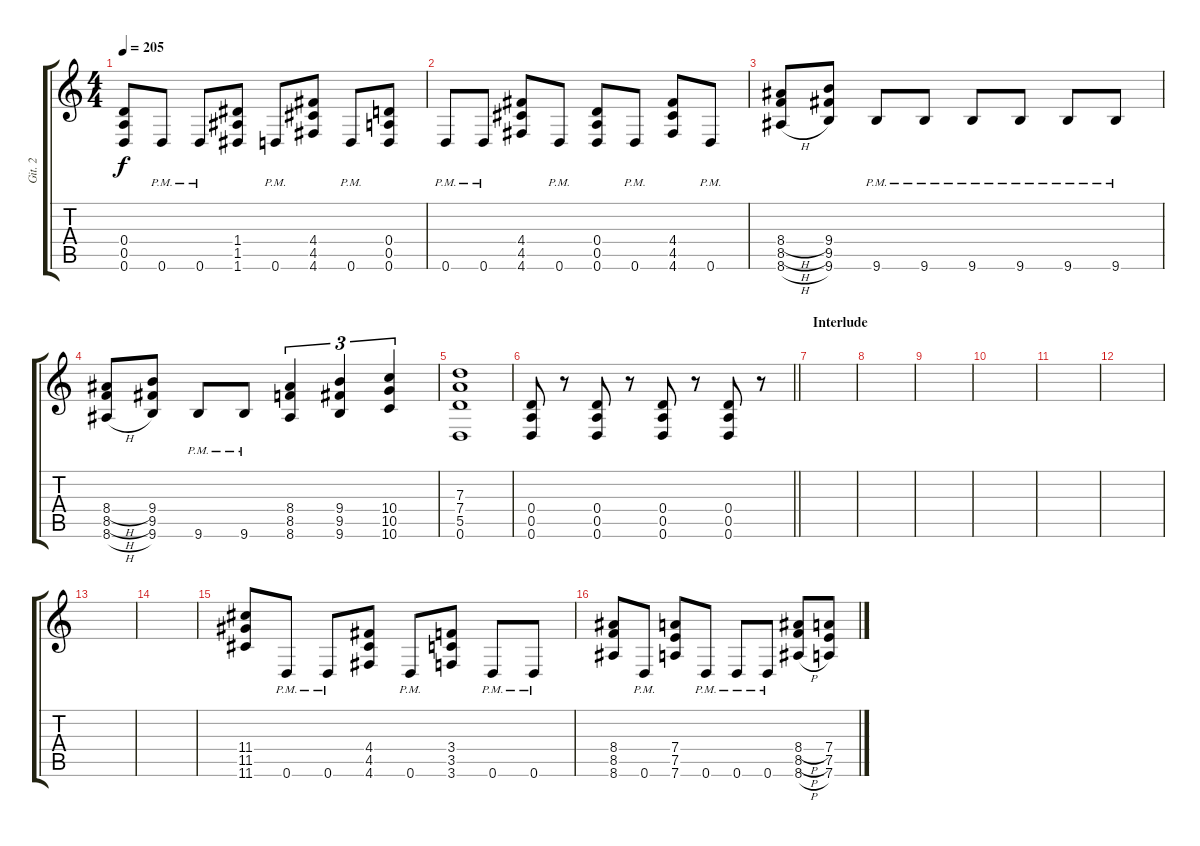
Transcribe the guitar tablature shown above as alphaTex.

\track ("Git. 2" "Git. 2") {instrument distortionguitar}
\staff {score tabs}
\tuning (E4 B3 G3 D3 A2 D2) {hide}
\ts (4 4)
\tempo 205
\clef g2
\ks c
(0.4 0.5 0.6).8{dy f} 0.6{pm}.8 0.6{pm}.8 (1.4 1.5 1.6).8 0.6{pm}.8 (4.4 4.5 4.6).8 0.6{pm}.8 (0.4 0.5 0.6).8 |
0.6{pm}.8 0.6{pm}.8 (4.4 4.5 4.6).8 0.6{pm}.8 (0.4 0.5 0.6).8 0.6{pm}.8 (4.4 4.5 4.6).8 0.6{pm}.8 |
(8.4{h} 8.5{h} 8.6{h}).8 (9.4 9.5 9.6).8 9.6{pm}.8 9.6{pm}.8 9.6{pm}.8 9.6{pm}.8 9.6{pm}.8 9.6{pm}.8 |
(8.4{h} 8.5{h} 8.6{h}).8 (9.4 9.5 9.6).8 9.6{pm}.8 9.6{pm}.8 (8.4 8.5 8.6).4{tu (3 2)} (9.4 9.5 9.6).4{tu (3 2)} (10.4 10.5 10.6).4{tu (3 2)} |
(7.3 7.4 5.5 0.6).1 |
\barLineRight lightlight
(0.4 0.5 0.6).8 r.8 (0.4 0.5 0.6).8 r.8 (0.4 0.5 0.6).8 r.8 (0.4 0.5 0.6).8 r.8 |
\section ("" "Interlude")
|
|
|
|
|
|
|
|
(11.4 11.5 11.6).8 0.6{pm}.8 0.6{pm}.8 (4.4 4.5 4.6).8 0.6{pm}.8 (3.4 3.5 3.6).8 0.6{pm}.8 0.6{pm}.8 |
(8.4 8.5 8.6).8 0.6{pm}.8 (7.4 7.5 7.6).8 0.6{pm}.8 0.6{pm}.8 0.6{pm}.8 (8.4{h} 8.5{h} 8.6{h}).8 (7.4 7.5 7.6).8
